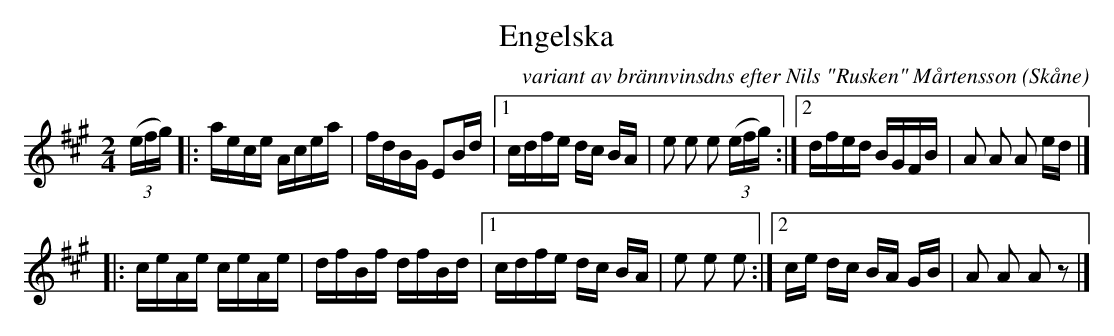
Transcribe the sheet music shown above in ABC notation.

X:1
T:Engelska
C:variant av brännvinsdns efter Nils "Rusken" Mårtensson
O:Skåne
M:2/4
L:1/16
K:A
(3(efg) |: aece Acea | fdBG E2Bd |[1 cdfe dc BA | e2 e2 e2  (3(efg) :|[2 dfed BGFB | A2 A2 A2 ed |]
|: ceAe ceAe | dfBf dfBd |[1 cdfe dc BA | e2 e2 e2 :|[2 ce dc BA GB | A2 A2 A2 z2 |]
